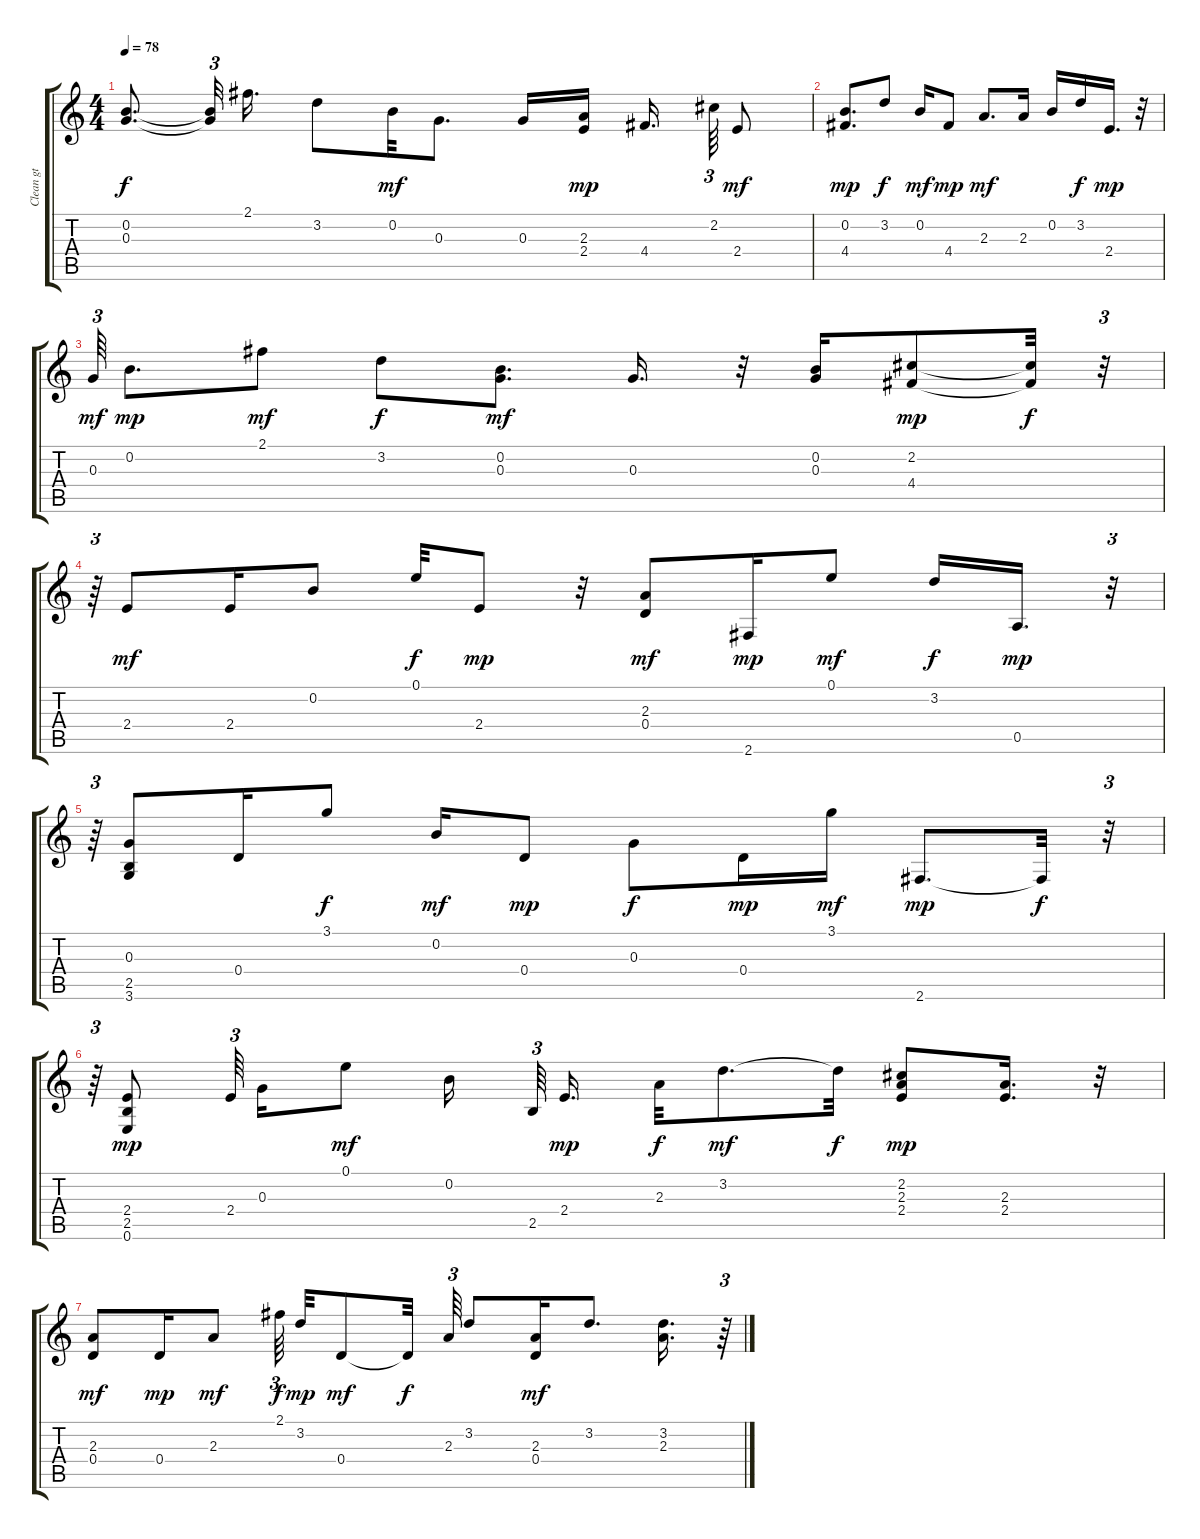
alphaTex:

\track ("Clean gt" "Clean gt") {instrument acousticguitarsteel}
\staff {score tabs}
\tuning (E4 B3 G3 D3 A2 E2) {hide}
\ts (4 4)
\tempo 78
\clef g2
\ks c
(0.2{t} 0.3{t}).8{d dy f} (0.2{t} 0.3{t}).32{tu (3 2) beam splitsecondary} 2.1.16{d} 3.2.8 0.2.32{dy mf} 0.3.8{d} 0.3.16 (2.3 2.4).16{dy mp} 4.4.16{d beam splitsecondary} 2.2.64{tu (3 2)} 2.4.8{dy mf} |
(0.2 4.4).8{d dy mp} 3.2.8{dy f} 0.2.16{dy mf} 4.4.8{dy mp} 2.3.8{d dy mf} 2.3.16 0.2.16 3.2.16{dy f} 2.4.16{d dy mp} r.32 |
0.3.64{tu (3 2) dy mf} 0.2.8{d dy mp} 2.1.8{dy mf} 3.2.8{dy f} (0.2 0.3).8{d dy mf} 0.3.16{d} r.32 (0.2 0.3).16 (2.2 4.4).8{dy mp} (2.2{t} 4.4{t}).32{dy f} r.32{tu (3 2)} |
r.64{tu (3 2)} 2.4.8{dy mf} 2.4.16 0.2.8 0.1.32{dy f} 2.4.8{dy mp} r.32 (2.3 0.4).8{dy mf} 2.6.16{dy mp} 0.1.8{dy mf} 3.2.16{dy f} 0.5.16{d dy mp} r.32{tu (3 2)} |
r.64{tu (3 2)} (0.3 2.5 3.6).8 0.4.16 3.1.8{dy f} 0.2.16{dy mf} 0.4.8{dy mp} 0.3.8{dy f} 0.4.16{dy mp} 3.1.16{dy mf} 2.6.8{d dy mp} 2.6{t}.32{dy f} r.32{tu (3 2)} |
r.64{tu (3 2)} (2.4 2.5 0.6).8{dy mp} 2.4.64{tu (3 2) beam splitsecondary} 0.3.16 0.1.8{dy mf} 0.2.16{beam splitsecondary} 2.5.64{tu (3 2)} 2.4.16{d dy mp} 2.3.32{dy f} 3.2.8{d dy mf} 3.2{t}.32{dy f} (2.2 2.3 2.4).8{dy mp} (2.3 2.4).16{d} r.32 |
(2.3 0.4).8{dy mf} 0.4.16{dy mp} 2.3.8{dy mf} 2.1.64{tu (3 2) dy f beam splitsecondary} 3.2.32{dy mp} 0.4.8{dy mf} 0.4{t}.32{dy f} 2.3.64{tu (3 2)} 3.2.8 (2.3 0.4).16{dy mf} 3.2.8{d} (3.2 2.3).16{d} r.64{tu (3 2)}
